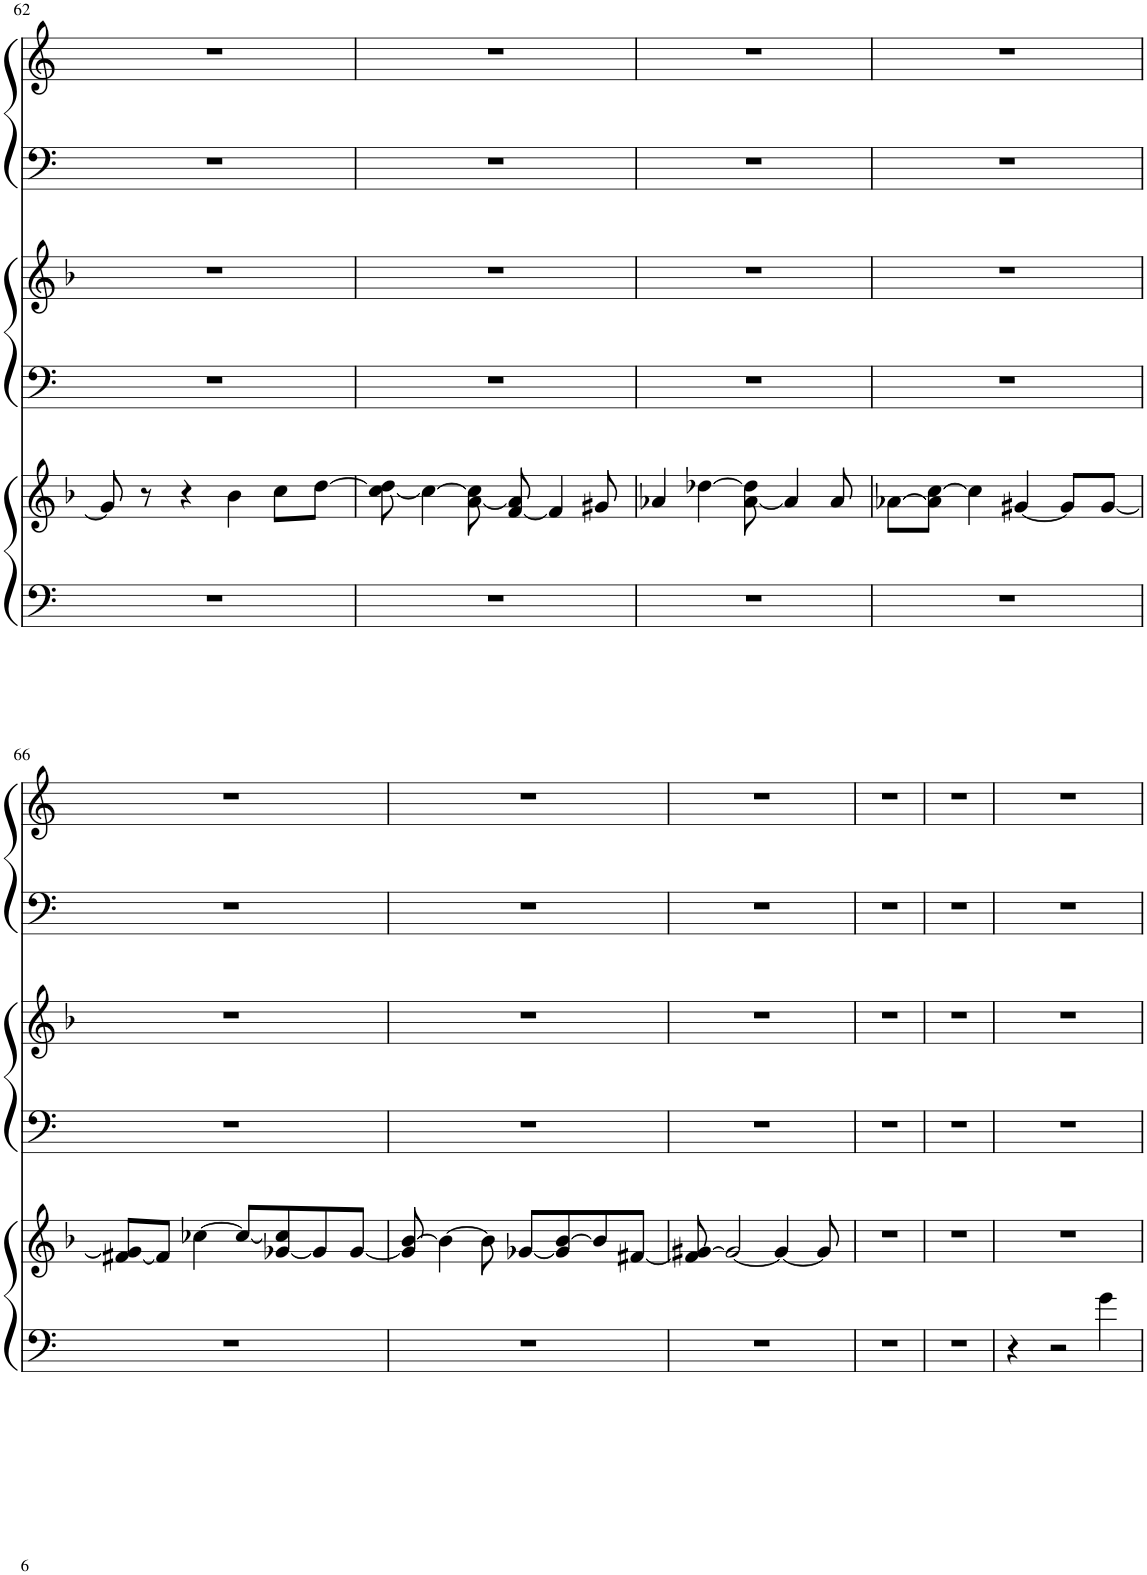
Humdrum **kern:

**kern	**kern	**kern	**kern	**kern	**kern
*part3	*part3	*part2	*part2	*part1	*part1
*staff6	*staff5	*staff4	*staff3	*staff2	*staff1
*I"Bass SS	*	*I"Bass SS	*	*I"Bass SS	*
*I'B	*	*I'B	*	*I'B	*
!!LO:PB:g=z
*clefF4	*clefG2	*clefF4	*clefG2	*clefF4	*clefG2
*	*k[b-]	*	*k[b-]	*k[]	*k[]
*M4/4	*M4/4	*M4/4	*M4/4	*M4/4	*M4/4
=62	=62	=62	=62	=62	=62
1r	8g/]	1r	1r	1r	1r
.	8r	.	.	.	.
.	4r	.	.	.	.
.	4b-\	.	.	.	.
.	8cc\L	.	.	.	.
.	[8dd\J	.	.	.	.
=63	=63	=63	=63	=63	=63
1r	[8cc\ 8dd\]	1r	1r	1r	1r
.	4cc\_	.	.	.	.
.	[8a\ 8cc\]	.	.	.	.
.	[8f/ 8a/]	.	.	.	.
.	4f/]	.	.	.	.
.	8g#X/	.	.	.	.
=64	=64	=64	=64	=64	=64
1r	4a-X/	1r	1r	1r	1r
.	[4dd-X\	.	.	.	.
.	[8a-\ 8dd-\]	.	.	.	.
.	4a-/]	.	.	.	.
.	8a-/	.	.	.	.
=65	=65	=65	=65	=65	=65
1r	[8a-X\L	1r	1r	1r	1r
.	8a-\] [8cc\J	.	.	.	.
.	4cc\]	.	.	.	.
.	[4g#X/	.	.	.	.
.	8g#/L]	.	.	.	.
.	[8g#/J	.	.	.	.
!!LO:LB:g=z
=66	=66	=66	=66	=66	=66
1r	[8f#X/ 8g#/]L	1r	1r	1r	1r
.	8f#/J]	.	.	.	.
.	[4cc-X\	.	.	.	.
.	8cc-/L_	.	.	.	.
.	[8g-X/ 8cc-/]	.	.	.	.
.	8g-/]	.	.	.	.
.	[8g-/J	.	.	.	.
=67	=67	=67	=67	=67	=67
1r	8g-/] [8b-/	1r	1r	1r	1r
.	4b-\_	.	.	.	.
.	8b-\]	.	.	.	.
.	[8g-X/L	.	.	.	.
.	8g-/] [8b-/	.	.	.	.
.	8b-/]	.	.	.	.
.	[8f#X/J	.	.	.	.
=68	=68	=68	=68	=68	=68
1r	8f#/] [8g#X/	1r	1r	1r	1r
.	2g#/_	.	.	.	.
.	4g#/_	.	.	.	.
.	8g#/]	.	.	.	.
=69	=69	=69	=69	=69	=69
1r	1r	1r	1r	1r	1r
=70	=70	=70	=70	=70	=70
1r	1r	1r	1r	1r	1r
=71	=71	=71	=71	=71	=71
4r	1r	1r	1r	1r	1r
2r	.	.	.	.	.
4g\	.	.	.	.	.
=	=	=	=	=	=
*-	*-	*-	*-	*-	*-
